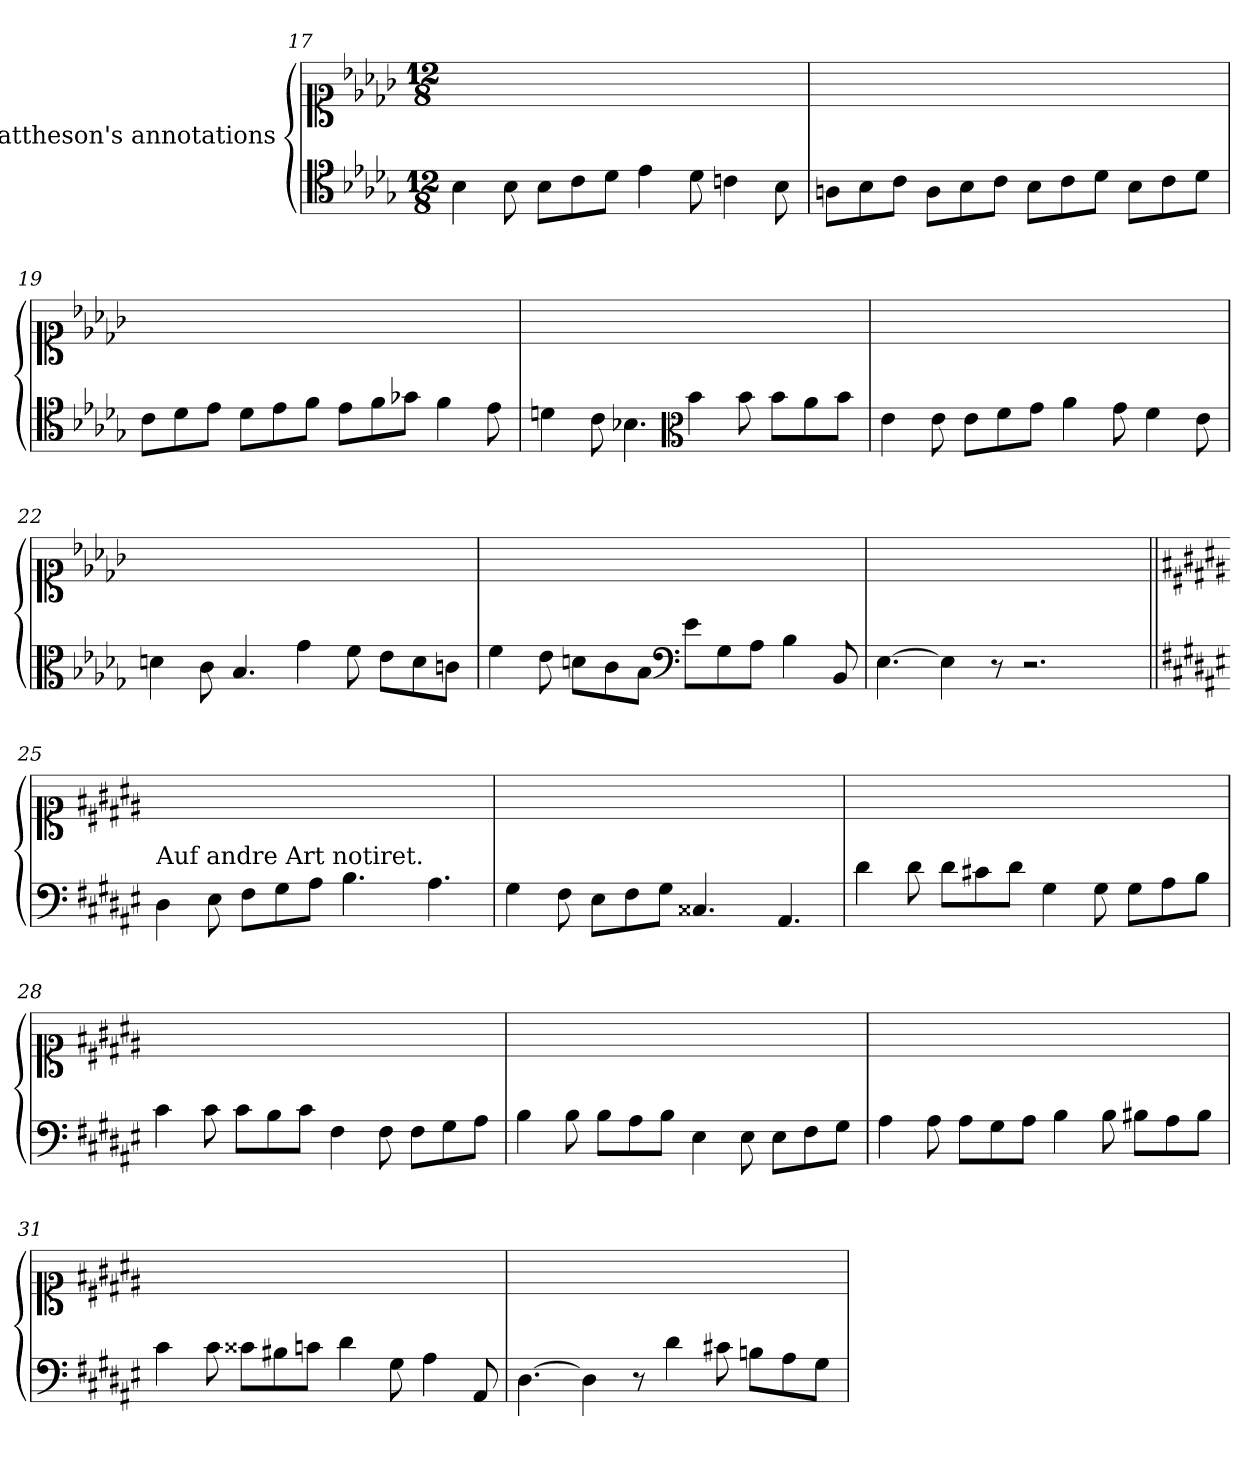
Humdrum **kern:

**kern	**kern
*part2	*part1
*staff2	*staff1
*	*I"Mattheson's annotations
*clefC4	*clefC1
*k[b-e-a-d-g-]	*k[b-e-a-d-g-]
*b-:	*b-:
*M12/8	*M12/8
=17	=17
4B-\	1ryy
8B-\	.
8B-\L	.
8c\	.
8d-\J	.
4e-\	.
8d-\	2ryy
4cn\	.
8B-\	.
!!LO:LB:g=z
=18	=18
8An\L	1ryy
8B-\	.
8c\J	.
8A\L	.
8B-\	.
8c\J	.
8B-\L	.
8c\	.
8d-\J	2ryy
8B-\L	.
8c\	.
8d-\J	.
=19	=19
8c\L	1ryy
8d-\	.
8e-\J	.
8d-\L	.
8e-\	.
8f\J	.
8e-\L	.
8f\	.
8g-X\J	2ryy
4f\	.
8e-\	.
=20	=20
4dn\	1ryy
8c\	.
4.B-X\	.
*clefC3	*
4b-\	.
8b-\	2ryy
8b-\L	.
8a-\	.
8b-\J	.
=21	=21
4e-\	1ryy
8e-\	.
8e-\L	.
8f\	.
8g-\J	.
4a-\	.
8g-\	2ryy
4f\	.
8e-\	.
=22	=22
4dn\	1ryy
8c\	.
4.B-/	.
4g-\	.
8f\	2ryy
8e-\L	.
8d\	.
8cn\J	.
=23	=23
4f\	1ryy
8e-\	.
8dn\L	.
8c\	.
8B-\J	.
*clefF4	*
8e-\L	.
8G-\	.
8A-\J	2ryy
4B-\	.
8BB-/	.
!!LO:LB:g=z
=24	=24
[4.E-\	1ryy
4E-\]	.
8r	.
2.r	.
.	2ryy
=25||	=25||
*k[f#c#g#d#a#e#]	*k[f#c#g#d#a#e#]
*d#:	*d#:
!LO:TX:t=Auf andre Art notiret.	!
4D#\	1ryy
8E#\	.
8F#\L	.
8G#\	.
8A#\J	.
4.B\	.
.	2ryy
4.A#\	.
=26	=26
4G#\	1ryy
8F#\	.
8E#\L	.
8F#\	.
8G#\J	.
4.C##X/	.
.	2ryy
4.AA#/	.
=27	=27
4d#\	1ryy
8d#\	.
8d#\L	.
8c#X\	.
8d#\J	.
4G#\	.
8G#\	2ryy
8G#\L	.
8A#\	.
8B\J	.
!!LO:LB:g=z
=28	=28
4c#\	1ryy
8c#\	.
8c#\L	.
8B\	.
8c#\J	.
4F#\	.
8F#\	2ryy
8F#\L	.
8G#\	.
8A#\J	.
=29	=29
4B\	1ryy
8B\	.
8B\L	.
8A#\	.
8B\J	.
4E#\	.
8E#\	2ryy
8E#\L	.
8F#\	.
8G#\J	.
=30	=30
4A#\	1ryy
8A#\	.
8A#\L	.
8G#\	.
8A#\J	.
4B\	.
8B\	2ryy
8B#X\L	.
8A#\	.
8B#\J	.
=31	=31
4c#\	1ryy
8c#\	.
8c##X\L	.
8B#X\	.
8c\J	.
4d#\	.
8G#\	2ryy
4A#\	.
8AA#/	.
!!LO:LB:g=z
=32	=32
[4.D#\	1ryy
4D#\]	.
8r	.
4d#\	.
8c#X\	2ryy
8Bn\L	.
8A#\	.
8G#\J	.
=	=
*-	*-
